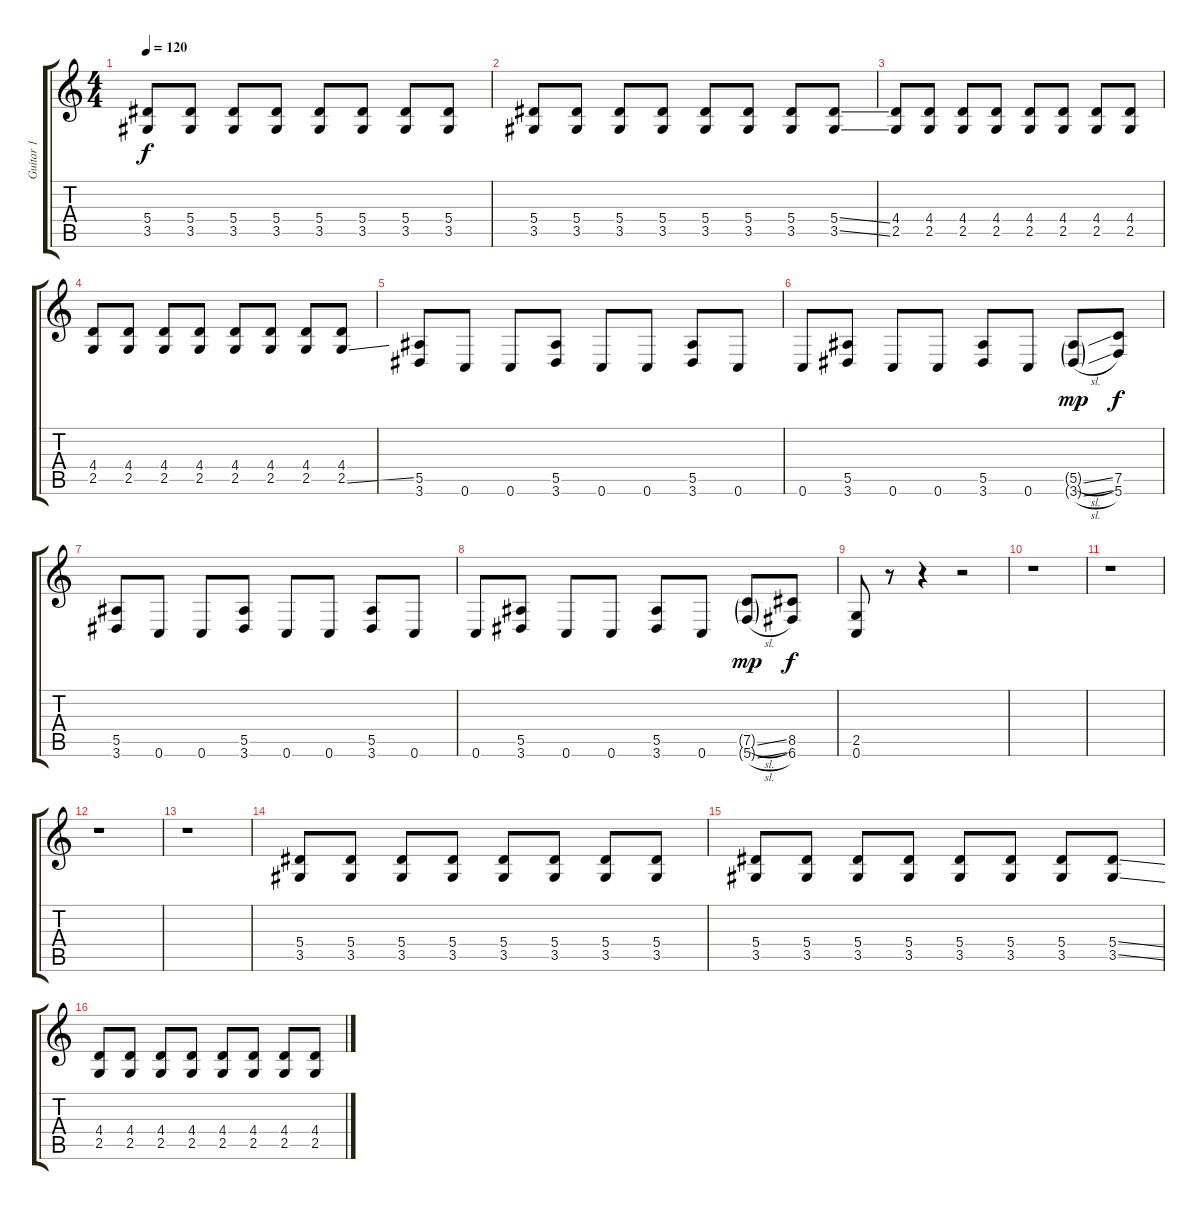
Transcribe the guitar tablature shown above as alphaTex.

\track ("Guitar 1" "Guitar 1") {instrument distortionguitar}
\staff {score tabs}
\tuning (C4 G3 Eb3 Bb2 F2 C2) {hide}
\ts (4 4)
\tempo 120
\clef g2
\ks c
(5.4 3.5).8{dy f} (5.4 3.5).8 (5.4 3.5).8 (5.4 3.5).8 (5.4 3.5).8 (5.4 3.5).8 (5.4 3.5).8 (5.4 3.5).8 |
(5.4 3.5).8 (5.4 3.5).8 (5.4 3.5).8 (5.4 3.5).8 (5.4 3.5).8 (5.4 3.5).8 (5.4 3.5).8 (5.4{ss} 3.5{ss}).8 |
(4.4 2.5).8 (4.4 2.5).8 (4.4 2.5).8 (4.4 2.5).8 (4.4 2.5).8 (4.4 2.5).8 (4.4 2.5).8 (4.4 2.5).8 |
(4.4 2.5).8 (4.4 2.5).8 (4.4 2.5).8 (4.4 2.5).8 (4.4 2.5).8 (4.4 2.5).8 (4.4 2.5).8 (4.4 2.5{ss}).8 |
(5.5 3.6).8 0.6.8 0.6.8 (5.5 3.6).8 0.6.8 0.6.8 (5.5 3.6).8 0.6.8 |
0.6.8 (5.5 3.6).8 0.6.8 0.6.8 (5.5 3.6).8 0.6.8 (5.5{sl g} 3.6{sl g}).8{dy mp} (7.5 5.6).8{dy f} |
(5.5 3.6).8 0.6.8 0.6.8 (5.5 3.6).8 0.6.8 0.6.8 (5.5 3.6).8 0.6.8 |
0.6.8 (5.5 3.6).8 0.6.8 0.6.8 (5.5 3.6).8 0.6.8 (7.5{sl g} 5.6{sl g}).8{dy mp} (8.5 6.6).8{dy f} |
(2.5 0.6).8 r.8 r.4 r.2 |
r.1 |
r.1 |
r.1 |
r.1 |
(5.4 3.5).8 (5.4 3.5).8 (5.4 3.5).8 (5.4 3.5).8 (5.4 3.5).8 (5.4 3.5).8 (5.4 3.5).8 (5.4 3.5).8 |
(5.4 3.5).8 (5.4 3.5).8 (5.4 3.5).8 (5.4 3.5).8 (5.4 3.5).8 (5.4 3.5).8 (5.4 3.5).8 (5.4{ss} 3.5{ss}).8 |
(4.4 2.5).8 (4.4 2.5).8 (4.4 2.5).8 (4.4 2.5).8 (4.4 2.5).8 (4.4 2.5).8 (4.4 2.5).8 (4.4 2.5).8
